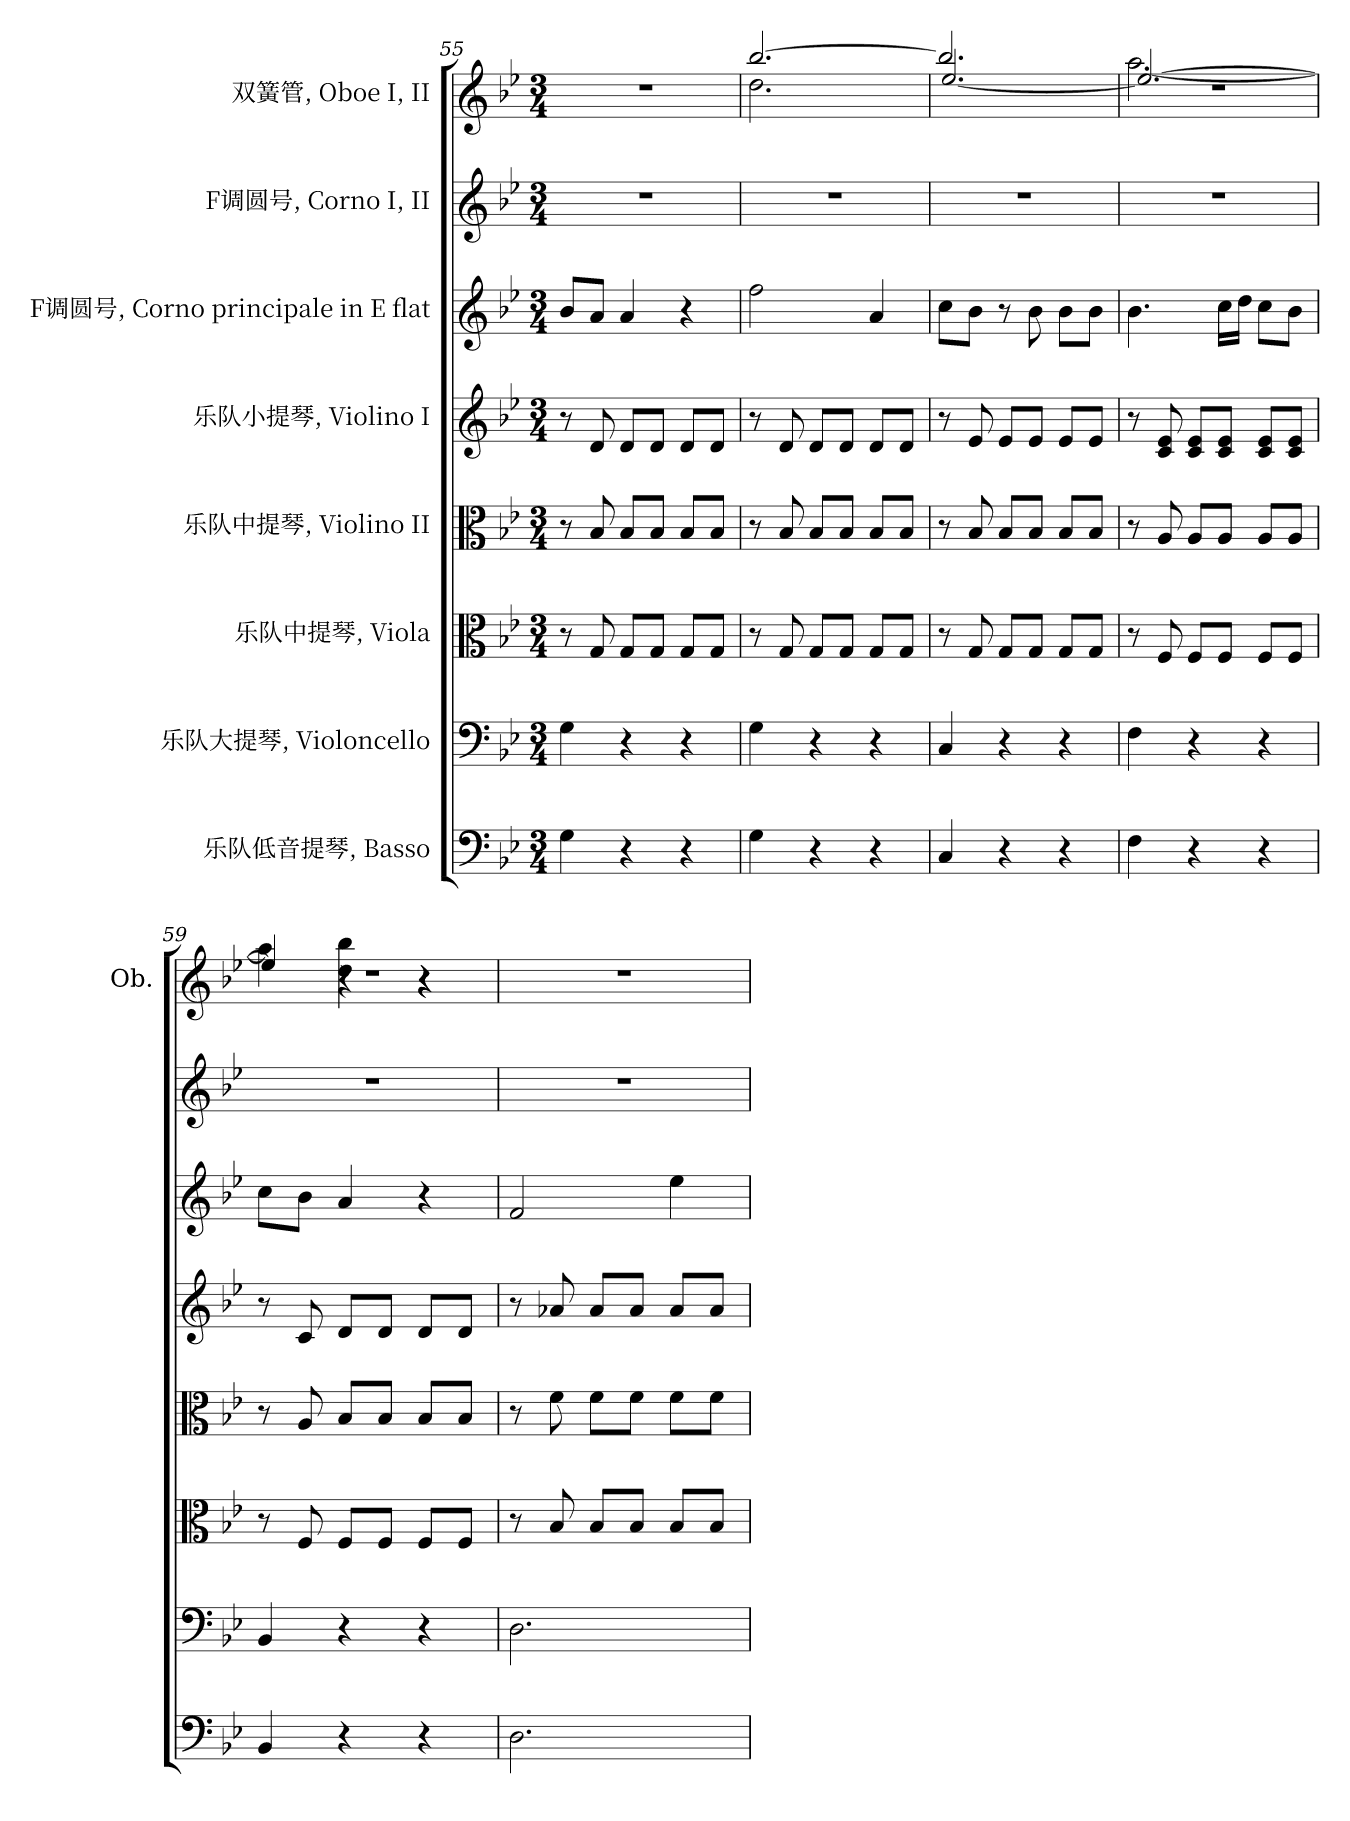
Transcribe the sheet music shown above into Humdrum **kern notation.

**kern	**kern	**kern	**kern	**kern	**kern	**kern	**kern
*part8	*part7	*part6	*part5	*part4	*part3	*part2	*part1
*staff8	*staff7	*staff6	*staff5	*staff4	*staff3	*staff2	*staff1
*I"乐队低音提琴, Basso	*I"乐队大提琴, Violoncello	*I"乐队中提琴, Viola	*I"乐队中提琴, Violino II	*I"乐队小提琴, Violino I	*I"F调圆号, Corno principale in E flat	*I"F调圆号, Corno I, II	*I"双簧管, Oboe I, II
*	*	*	*	*	*	*	*I'Ob.
*clefF4	*clefF4	*clefC3	*clefC3	*clefG2	*clefG2	*clefG2	*clefG2
*ITrd7c12	*	*	*	*	*ITrd4c7	*ITrd4c7	*
*k[b-e-]	*k[b-e-]	*k[b-e-]	*k[b-e-]	*k[b-e-]	*k[b-e-a-]	*k[b-e-a-]	*k[b-e-]
*M3/4	*M3/4	*M3/4	*M3/4	*M3/4	*M3/4	*M3/4	*M3/4
=55	=55	=55	=55	=55	=55	=55	=55
4GG\	4G\	8r	8r	8r	8e-/L	2.r	2.r
.	.	8G/	8B-/	8d/	8d/J	.	.
4r	4r	8G/L	8B-/L	8d/L	4d/	.	.
.	.	8G/J	8B-/J	8d/J	.	.	.
4r	4r	8G/L	8B-/L	8d/L	4r	.	.
.	.	8G/J	8B-/J	8d/J	.	.	.
=56	=56	=56	=56	=56	=56	=56	=56
*	*	*	*	*	*	*	*^
4GG\	4G\	8r	8r	8r	2b-\	2.r	[2.bb-/	2.dd\
.	.	8G/	8B-/	8d/	.	.	.	.
4r	4r	8G/L	8B-/L	8d/L	.	.	.	.
.	.	8G/J	8B-/J	8d/J	.	.	.	.
4r	4r	8G/L	8B-/L	8d/L	4d/	.	.	.
.	.	8G/J	8B-/J	8d/J	.	.	.	.
!!LO:PB:g=z	!!
=57	=57	=57	=57	=57	=57	=57	=57	=57
4CC/	4C/	8r	8r	8r	8f\L	2.r	2.bb-/]	[2.ee-/
.	.	8G/	8B-/	8e-/	8e-\J	.	.	.
4r	4r	8G/L	8B-/L	8e-/L	8r	.	.	.
.	.	8G/J	8B-/J	8e-/J	8e-\	.	.	.
4r	4r	8G/L	8B-/L	8e-/L	8e-\L	.	.	.
.	.	8G/J	8B-/J	8e-/J	8e-\J	.	.	.
=58	=58	=58	=58	=58	=58	=58	=58	=58
*	*	*	*	*	*	*	*	*^
4FF\	4F\	8r	8r	8r	4.e-\	2.r	2.r	[2.aa\	2.ee-/_
.	.	8F/	8A/	8c/ 8e-/	.	.	.	.	.
4r	4r	8F/L	8A/L	8c/ 8e-/L	.	.	.	.	.
.	.	8F/J	8A/J	8c/ 8e-/J	16f\LL	.	.	.	.
.	.	.	.	.	16g\JJ	.	.	.	.
4r	4r	8F/L	8A/L	8c/ 8e-/L	8f\L	.	.	.	.
.	.	8F/J	8A/J	8c/ 8e-/J	8e-\J	.	.	.	.
=59	=59	=59	=59	=59	=59	=59	=59	=59	=59
4BBB-/	4BB-/	8r	8r	8r	8f\L	2.r	2.r	4aa\]	4ee-/]
.	.	8F/	8A/	8c/	8e-\J	.	.	.	.
4r	4r	8F/L	8B-/L	8d/L	4d/	.	.	4dd\ 4bb-\	4r
.	.	8F/J	8B-/J	8d/J	.	.	.	.	.
4r	4r	8F/L	8B-/L	8d/L	4r	.	.	4r	4r
.	.	8F/J	8B-/J	8d/J	.	.	.	.	.
*	*	*	*	*	*	*	*v	*v	*v
=60	=60	=60	=60	=60	=60	=60	=60
2.DD\	2.D\	8r	8r	8r	2B-/	2.r	2.r
.	.	8B-/	8f\	8a-X/	.	.	.
.	.	8B-/L	8f\L	8a-/L	.	.	.
.	.	8B-/J	8f\J	8a-/J	.	.	.
.	.	8B-/L	8f\L	8a-/L	4a-\	.	.
.	.	8B-/J	8f\J	8a-/J	.	.	.
=	=	=	=	=	=	=	=
*-	*-	*-	*-	*-	*-	*-	*-
